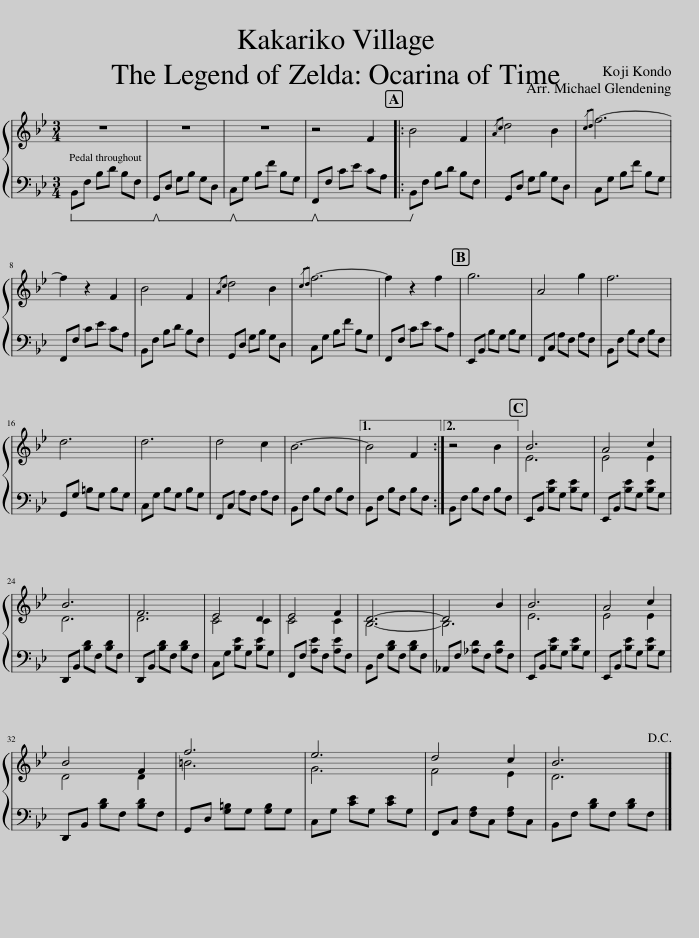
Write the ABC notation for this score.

X:1
%%score { ( 1 3 ) | 2 }
L:1/8
M:3/4
I:linebreak $
K:Bb
V:1 treble
V:3 treble
V:2 bass
V:1
 z6 | z6 | z6 | z4 F2 |: B4 F2 | %5
{/Ac} d4 B2 |{/cd} f6- |$ f2 z2 F2 | B4 F2 |{/Ac} d4 B2 | %10
{/cd} f6- | f2 z2 f2 | g6 | A4 g2 | f6 |$ %15
 d6 | d6 | d4 c2 | B6- |1 B4 F2 :|2 %20
 z4 B2 || B6 | A4 c2 |$ B6 | F6 | %25
 E4 D2 | E4 F2 | D6- | D4 B2 | B6 | %30
 A4 c2 |$ B4 F2 | f6 | e6 | d4 c2 | %35
 B6!D.C.! |] %36
V:2
!ped! B,,F, B,D B,F, |!ped! G,,!ped-up!D, G,B, G,D, |!ped! C,!ped-up!G, B,F B,G, |!ped! F,,!ped-up!F, CE CA, |: B,,F, B,D B,F, | %5
 G,,D, G,B, G,D, | C,G, B,F B,G, |$ F,,F, CE CA, | B,,F, B,D B,F, | G,,D, G,B, G,D, | %10
 C,G, B,F B,G, | F,,F, CE CA, | E,,B,, B,G, B,G, | F,,C, A,F, A,F, | B,,F, B,F, B,F, |$ %15
 G,,G, =B,G, B,G, | C,G, B,G, B,G, | F,,C, A,F, A,F, | B,,F, B,F, B,F, |1 B,,F, B,F, B,F, :|2 %20
 B,,F, B,F, B,F, || E,,B,, [B,E]G, [B,E]G, | E,,B,, [B,E]G, [B,E]G, |$ D,,B,, [B,D]F, [B,D]F, | D,,B,, [B,D]F, [B,D]F, | %25
 C,G, [B,E]G, [B,E]G, | F,,F, [A,E]F, [A,E]F, | B,,F, [B,D]F, [B,D]F, | _A,,F, [_A,D]F, [A,D]F, | E,,B,, [B,E]G, [B,E]G, | %30
 E,,B,, [B,E]G, [B,E]G, |$ D,,B,, [B,D]F, [B,D]F, | G,,D, [G,=B,]G, [G,B,]G, | C,G, [CE]G, [CE]G, | F,,C, [F,A,]C, [F,A,]C, | %35
 B,,F, [B,D]F, [B,D]F, |] %36
V:3
 x6 | x6 | x6 | x6 |: x6 | %5
 x6 | x6 |$ x6 | x6 | x6 | %10
 x6 | x6 | x6 | x6 | x6 |$ %15
 x6 | x6 | x6 | x6 |1 x6 :|2 %20
 x6 || E6 | E4 E2 |$ D6 | D6 | %25
 C4 C2 | C4 C2 | B,6- | B,6 | E6 | %30
 E4 E2 |$ D4 D2 | =B6 | G6 | F4 E2 | %35
 D6 |] %36
